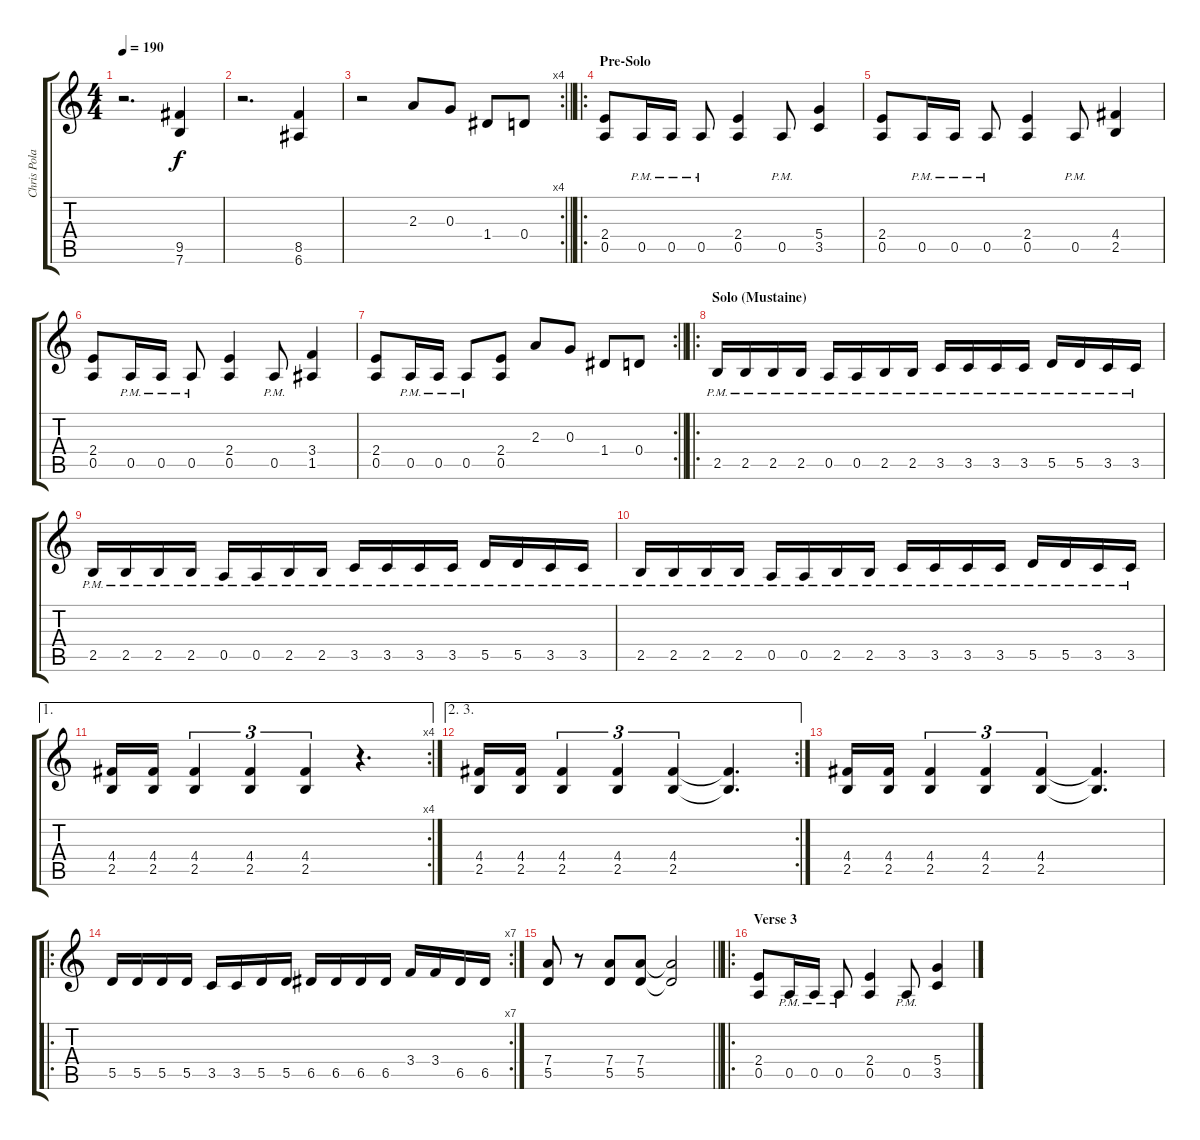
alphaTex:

\track ("Chris Poland" "Chris Pola") {instrument distortionguitar}
\staff {score tabs}
\tuning (E4 B3 G3 D3 A2 E2) {hide}
\ts (4 4)
\tempo 190
\clef g2
\ks c
r.2{d dy f} (9.5 7.6).4 |
r.2{d} (8.5 6.6).4 |
\rc 4
\barLineRight lightlight
r.2 2.3.8 0.3.8 1.4.8 0.4.8 |
\ro
\section ("" "Pre-Solo")
(2.4 0.5).8 0.5{pm}.16 0.5{pm}.16 0.5{pm}.8 (2.4 0.5).4 0.5{pm}.8 (5.4 3.5).4 |
(2.4 0.5).8 0.5{pm}.16 0.5{pm}.16 0.5{pm}.8 (2.4 0.5).4 0.5{pm}.8 (4.4 2.5).4 |
(2.4 0.5).8 0.5{pm}.16 0.5{pm}.16 0.5{pm}.8 (2.4 0.5).4 0.5{pm}.8 (3.4 1.5).4 |
\rc 2
\barLineRight lightlight
(2.4 0.5).8 0.5{pm}.16 0.5{pm}.16 0.5{pm}.8 (2.4 0.5).8 2.3.8 0.3.8 1.4.8 0.4.8 |
\ro
\section ("" "Solo (Mustaine)")
2.5{pm}.16 2.5{pm}.16 2.5{pm}.16 2.5{pm}.16 0.5{pm}.16 0.5{pm}.16 2.5{pm}.16 2.5{pm}.16 3.5{pm}.16 3.5{pm}.16 3.5{pm}.16 3.5{pm}.16 5.5{pm}.16 5.5{pm}.16 3.5{pm}.16 3.5{pm}.16 |
2.5{pm}.16 2.5{pm}.16 2.5{pm}.16 2.5{pm}.16 0.5{pm}.16 0.5{pm}.16 2.5{pm}.16 2.5{pm}.16 3.5{pm}.16 3.5{pm}.16 3.5{pm}.16 3.5{pm}.16 5.5{pm}.16 5.5{pm}.16 3.5{pm}.16 3.5{pm}.16 |
2.5{pm}.16 2.5{pm}.16 2.5{pm}.16 2.5{pm}.16 0.5{pm}.16 0.5{pm}.16 2.5{pm}.16 2.5{pm}.16 3.5{pm}.16 3.5{pm}.16 3.5{pm}.16 3.5{pm}.16 5.5{pm}.16 5.5{pm}.16 3.5{pm}.16 3.5{pm}.16 |
\ae 1
\rc 4
(4.4 2.5).16 (4.4 2.5).16 (4.4 2.5).4{tu (3 2)} (4.4 2.5).4{tu (3 2)} (4.4 2.5).4{tu (3 2)} r.4{d} |
\ae (2 3)
\rc 2
(4.4 2.5).16 (4.4 2.5).16 (4.4 2.5).4{tu (3 2)} (4.4 2.5).4{tu (3 2)} (4.4 2.5).4{tu (3 2)} (4.4{t} 2.5{t}).4{d} |
(4.4 2.5).16 (4.4 2.5).16 (4.4 2.5).4{tu (3 2)} (4.4 2.5).4{tu (3 2)} (4.4 2.5).4{tu (3 2)} (4.4{t} 2.5{t}).4{d} |
\ro
\rc 7
5.5.16 5.5.16 5.5.16 5.5.16 3.5.16 3.5.16 5.5.16 5.5.16 6.5.16 6.5.16 6.5.16 6.5.16 3.4.16 3.4.16 6.5.16 6.5.16 |
\barLineRight lightlight
(7.4 5.5).8 r.8 (7.4 5.5).8 (7.4 5.5).8 (7.4{t} 5.5{t}).2 |
\ro
\section ("" "Verse 3")
(2.4 0.5).8 0.5{pm}.16 0.5{pm}.16 0.5{pm}.8 (2.4 0.5).4 0.5{pm}.8 (5.4 3.5).4
